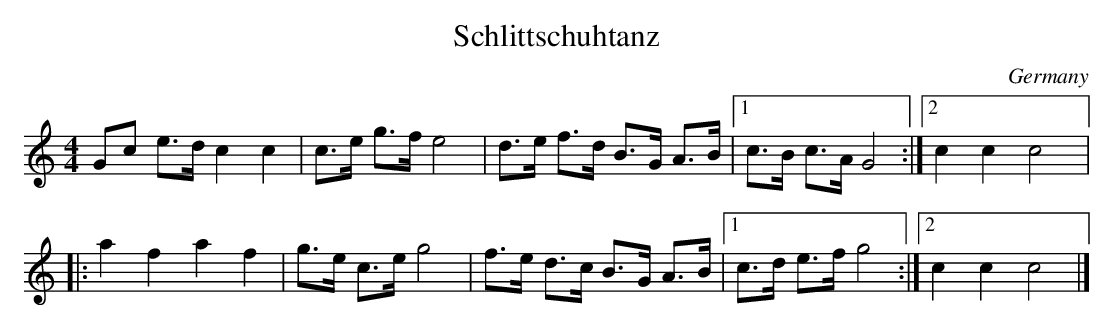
X:1
T:Schlittschuhtanz
O:Germany
M:4/4
K:C
Gc e>d c2c2| c>e g>f e4| d>e f>d B>G A>B\
|1 c>B c>A G4 :|2 c2c2 c4 |:
a2 f2 a2 f2| g>e c>e g4| f>e d>c B>G A>B\
|1 c>d e>f g4 :|2 c2 c2 c4|]
